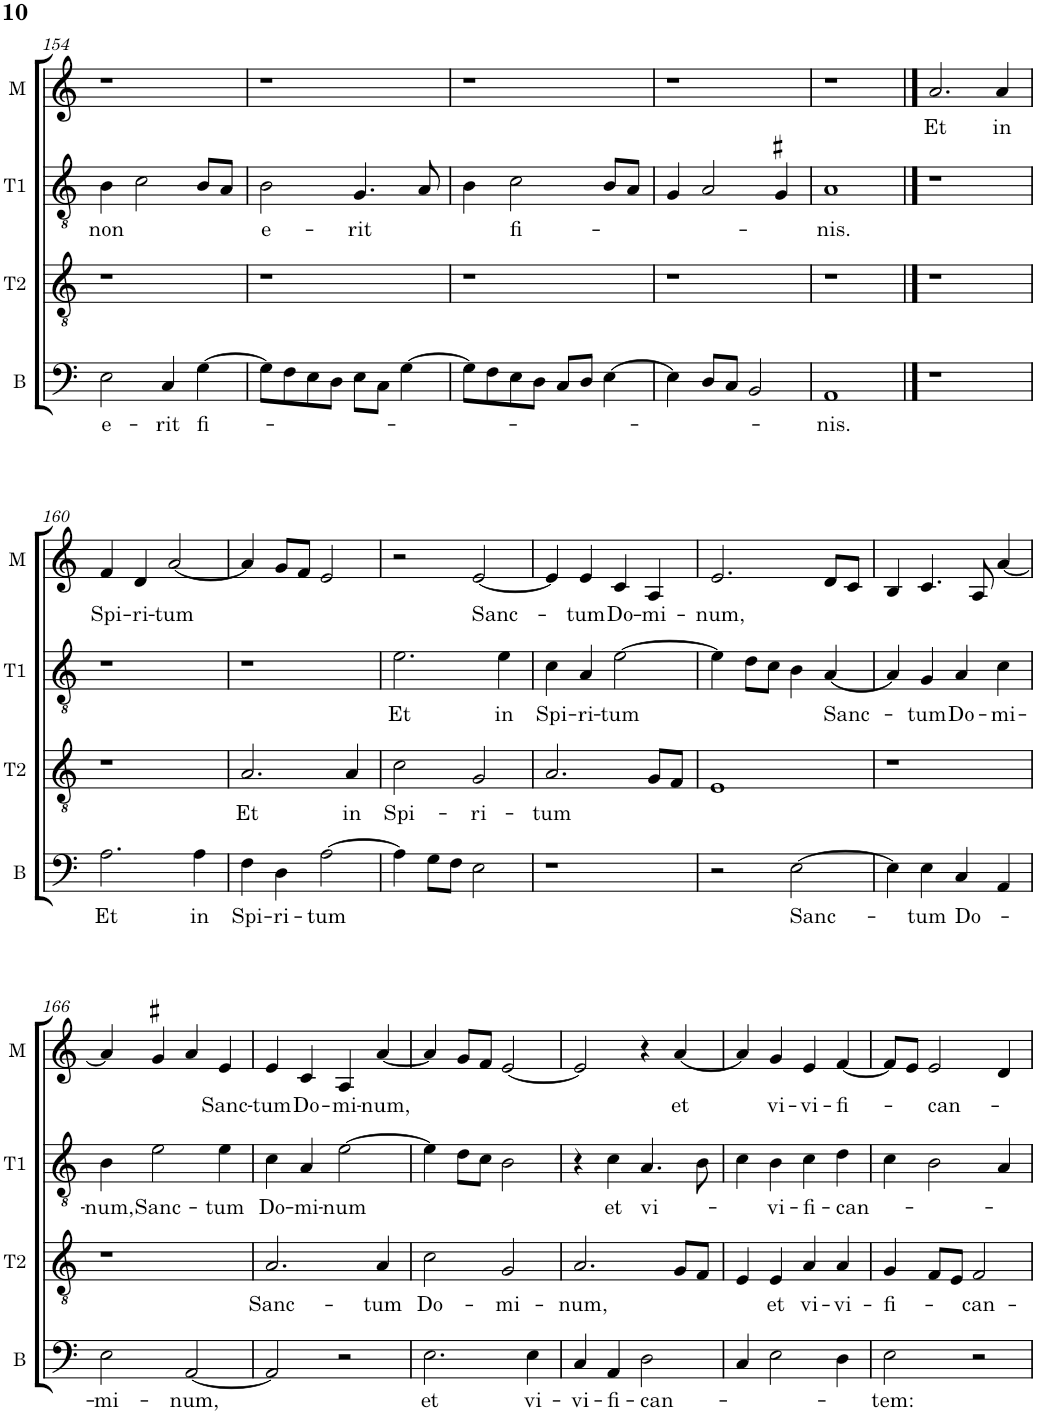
**kern	**text	**kern	**text	**kern	**text	**kern	**text
*part4	*part4	*part3	*part3	*part2	*part2	*part1	*part1
*staff4	*staff4	*staff3	*staff3	*staff2	*staff2	*staff1	*staff1
*I"B	*	*I"T2	*	*I"T1	*	*I"Mez	*
*I'B	*	*I'T2	*	*I'T1	*	*I'M	*
!!LO:PB:g=z
*clefF4	*	*clefGv2	*	*clefGv2	*	*clefG2	*
*	*	*	*	*Trd4c7	*	*	*
*k[]	*	*k[]	*	*k[]	*	*k[]	*
*M2/2	*	*M2/2	*	*M2/2	*	*M2/2	*
*met(c|)	*	*met(c|)	*	*met(c|)	*	*met(c|)	*
=154	=154	=154	=154	=154	=154	=154	=154
!	!LO:LY:b	!	!	!	!LO:LY:b	!	!
2E\	e-	1r	.	4B\	non	1r	.
.	.	.	.	2c\	.	.	.
!	!LO:LY:b	!	!	!	!	!	!
4C/	-rit	.	.	.	.	.	.
!	!LO:LY:b	!	!	!	!	!	!
[4G\	fi-	.	.	8B/L	.	.	.
.	.	.	.	8A/J	.	.	.
=155	=155	=155	=155	=155	=155	=155	=155
!	!	!	!	!	!LO:LY:b	!	!
8G\L]	.	1r	.	2B\	e-	1r	.
8F\	.	.	.	.	.	.	.
8E\	.	.	.	.	.	.	.
8D\J	.	.	.	.	.	.	.
!	!	!	!	!	!LO:LY:b	!	!
8E\L	.	.	.	4.G/	-rit	.	.
8C\J	.	.	.	.	.	.	.
[4G\	.	.	.	.	.	.	.
.	.	.	.	8A/	.	.	.
=156	=156	=156	=156	=156	=156	=156	=156
8G\L]	.	1r	.	4B\	.	1r	.
8F\	.	.	.	.	.	.	.
!	!	!	!	!	!LO:LY:b	!	!
8E\	.	.	.	2c\	fi-	.	.
8D\J	.	.	.	.	.	.	.
8C/L	.	.	.	.	.	.	.
8D/J	.	.	.	.	.	.	.
[4E\	.	.	.	8B/L	.	.	.
.	.	.	.	8A/J	.	.	.
=157	=157	=157	=157	=157	=157	=157	=157
4E\]	.	1r	.	4G/	.	1r	.
8D/L	.	.	.	2A/	.	.	.
8C/J	.	.	.	.	.	.	.
2BB/	.	.	.	.	.	.	.
.	.	.	.	4G#X/	.	.	.
=158	=158	=158	=158	=158	=158	=158	=158
!	!LO:LY:b	!	!	!	!LO:LY:b	!	!
1AA	-nis.	1r	.	1A	-nis.	1r	.
==159	==159	==159	==159	==159	==159	==159	==159
!	!	!	!	!	!	!	!LO:LY:b
1r	.	1r	.	1r	.	2.a/	Et
!	!	!	!	!	!	!	!LO:LY:b
.	.	.	.	.	.	4a/	in
!!LO:LB:g=z
=160	=160	=160	=160	=160	=160	=160	=160
!	!LO:LY:b	!	!	!	!	!	!LO:LY:b
2.A\	Et	1r	.	1r	.	4f/	Spi-
!	!	!	!	!	!	!	!LO:LY:b
.	.	.	.	.	.	4d/	-ri-
!	!	!	!	!	!	!	!LO:LY:b
.	.	.	.	.	.	[2a/	-tum
!	!LO:LY:b	!	!	!	!	!	!
4A\	in	.	.	.	.	.	.
=161	=161	=161	=161	=161	=161	=161	=161
!	!LO:LY:b	!	!LO:LY:b	!	!	!	!
4F\	Spi-	2.A/	Et	1r	.	4a/]	.
!	!LO:LY:b	!	!	!	!	!	!
4D\	-ri-	.	.	.	.	8g/L	.
.	.	.	.	.	.	8f/J	.
!	!LO:LY:b	!	!	!	!	!	!
[2A\	-tum	.	.	.	.	2e/	.
!	!	!	!LO:LY:b	!	!	!	!
.	.	4A/	in	.	.	.	.
=162	=162	=162	=162	=162	=162	=162	=162
!	!	!	!LO:LY:b	!	!LO:LY:b	!	!
4A\]	.	2c\	Spi-	2.e\	Et	2r	.
8G\L	.	.	.	.	.	.	.
8F\J	.	.	.	.	.	.	.
!	!	!	!LO:LY:b	!	!	!	!LO:LY:b
2E\	.	2G/	-ri-	.	.	[2e/	Sanc-
!	!	!	!	!	!LO:LY:b	!	!
.	.	.	.	4e\	in	.	.
=163	=163	=163	=163	=163	=163	=163	=163
!	!	!	!LO:LY:b	!	!LO:LY:b	!	!
1r	.	2.A/	-tum	4c\	Spi-	4e/]	.
!	!	!	!	!	!LO:LY:b	!	!LO:LY:b
.	.	.	.	4A/	-ri-	4e/	-tum
!	!	!	!	!	!LO:LY:b	!	!LO:LY:b
.	.	.	.	[2e\	-tum	4c/	Do-
!	!	!	!	!	!	!	!LO:LY:b
.	.	8G/L	.	.	.	4A/	-mi-
.	.	8F/J	.	.	.	.	.
=164	=164	=164	=164	=164	=164	=164	=164
!	!	!	!	!	!	!	!LO:LY:b
2r	.	1E	.	4e\]	.	2.e/	-num,
.	.	.	.	8d\L	.	.	.
.	.	.	.	8c\J	.	.	.
!	!LO:LY:b	!	!	!	!	!	!
[2E\	Sanc-	.	.	4B\	.	.	.
!	!	!	!	!	!LO:LY:b	!	!
.	.	.	.	[4A/	Sanc-	8d/L	.
.	.	.	.	.	.	8c/J	.
=165	=165	=165	=165	=165	=165	=165	=165
4E\]	.	1r	.	4A/]	.	4B/	.
!	!LO:LY:b	!	!	!	!LO:LY:b	!	!
4E\	-tum	.	.	4G/	-tum	4.c/	.
!	!LO:LY:b	!	!	!	!LO:LY:b	!	!
4C/	Do-	.	.	4A/	Do-	.	.
.	.	.	.	.	.	8A/	.
!	!	!	!	!	!LO:LY:b	!	!
4AA/	.	.	.	4c\	-mi-	[4a/	.
!!LO:LB:g=z
=166	=166	=166	=166	=166	=166	=166	=166
!	!LO:LY:b	!	!	!	!LO:LY:b	!	!
2E\	-mi-	1r	.	4B\	-num,	4a/]	.
!	!	!	!	!	!LO:LY:b	!	!
.	.	.	.	2e\	Sanc-	4g#X/	.
!	!LO:LY:b	!	!	!	!	!	!
[2AA/	-num,	.	.	.	.	4a/	.
!	!	!	!	!	!LO:LY:b	!	!LO:LY:b
.	.	.	.	4e\	-tum	4e/	Sanc-
=167	=167	=167	=167	=167	=167	=167	=167
!	!	!	!LO:LY:b	!	!LO:LY:b	!	!LO:LY:b
2AA/]	.	2.A/	Sanc-	4c\	Do-	4e/	-tum
!	!	!	!	!	!LO:LY:b	!	!LO:LY:b
.	.	.	.	4A/	-mi-	4c/	Do-
!	!	!	!	!	!LO:LY:b	!	!LO:LY:b
2r	.	.	.	[2e\	-num	4A/	-mi-
!	!	!	!LO:LY:b	!	!	!	!LO:LY:b
.	.	4A/	-tum	.	.	[4a/	-num,
=168	=168	=168	=168	=168	=168	=168	=168
!	!LO:LY:b	!	!LO:LY:b	!	!	!	!
2.E\	et	2c\	Do-	4e\]	.	4a/]	.
.	.	.	.	8d\L	.	8g/L	.
.	.	.	.	8c\J	.	8f/J	.
!	!	!	!LO:LY:b	!	!	!	!
.	.	2G/	-mi-	2B\	.	[2e/	.
!	!LO:LY:b	!	!	!	!	!	!
4E\	vi-	.	.	.	.	.	.
=169	=169	=169	=169	=169	=169	=169	=169
!	!LO:LY:b	!	!LO:LY:b	!	!	!	!
4C/	-vi-	2.A/	-num,	4r	.	2e/]	.
!	!LO:LY:b	!	!	!	!LO:LY:b	!	!
4AA/	-fi-	.	.	4c\	et	.	.
!	!LO:LY:b	!	!	!	!LO:LY:b	!	!
2D\	-can-	.	.	4.A/	vi-	4r	.
!	!	!	!	!	!	!	!LO:LY:b
.	.	8G/L	.	.	.	[4a/	et
.	.	8F/J	.	8B\	.	.	.
=170	=170	=170	=170	=170	=170	=170	=170
4C/	.	4E/	.	4c\	.	4a/]	.
!	!	!	!LO:LY:b	!	!LO:LY:b	!	!LO:LY:b
2E\	.	4E/	et	4B\	-vi-	4g/	vi-
!	!	!	!LO:LY:b	!	!LO:LY:b	!	!LO:LY:b
.	.	4A/	vi-	4c\	-fi-	4e/	-vi-
!	!	!	!LO:LY:b	!	!LO:LY:b	!	!LO:LY:b
4D\	.	4A/	-vi-	4d\	-can-	[4f/	-fi-
=171	=171	=171	=171	=171	=171	=171	=171
!	!LO:LY:b	!	!LO:LY:b	!	!	!	!
2E\	-tem:	4G/	-fi-	4c\	.	8f/L]	.
.	.	.	.	.	.	8e/J	.
!	!	!	!	!	!	!	!LO:LY:b
.	.	8F/L	.	2B\	.	2e/	-can-
.	.	8E/J	.	.	.	.	.
!	!	!	!LO:LY:b	!	!	!	!
2r	.	2F/	-can-	.	.	.	.
.	.	.	.	4A/	.	4d/	.
=	=	=	=	=	=	=	=
*-	*-	*-	*-	*-	*-	*-	*-
